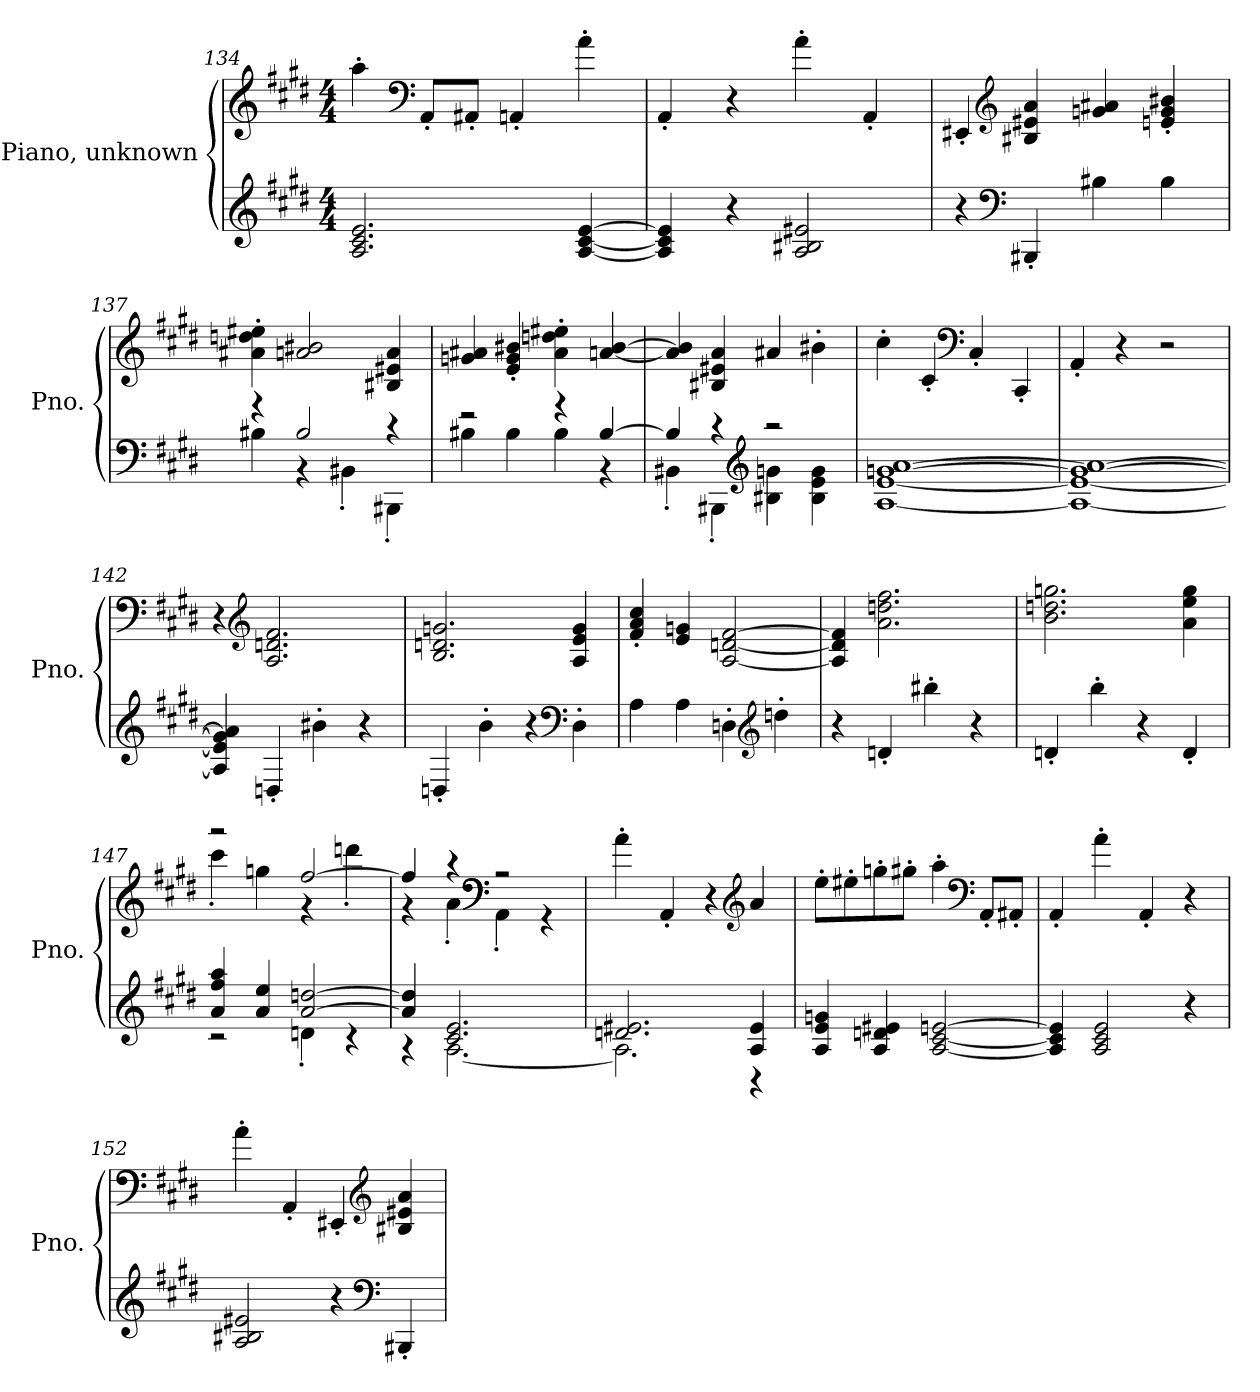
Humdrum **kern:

**kern	**kern
*part1	*part1
*staff2	*staff1
*I"Piano, unknown	*
*I'Pno.	*
!!LO:LB:g=z
*clefG2	*clefG2
*k[f#c#g#d#]	*k[f#c#g#d#]
*M4/4	*M4/4
=134	=134
2.A/ 2.c#/ 2.e/	4aa'\
*	*clefF4
.	8AA'/L
.	8AA#X'/J
.	4AAn'/
[4A/ [4c#/ [4e/	4a'\
=135	=135
4A/] 4c#/] 4e/]	4AA'/
4r	4r
2A/ 2B#X/ 2e#X/	4a'\
.	4AA'/
=136	=136
4r	4EE#X'/
*clefF4	*clefG2
4BBB#X'/	4B#X/ 4e#X/ 4a/
4B#X\	4gn/ 4a#X/
4B#\	4en/' 4g/' 4b#X/'
=137	=137
*^	*
4r	4B#X\	4a#X\' 4ddn\' 4ee#X\'
2B#/	4r	2an/ 2b#X/
.	4BB#X'\	.
4r	4BBB#X'\	4B#X/ 4e#X/ 4a/
!!LO:LB:g=z
=138	=138	=138
2r	4B#X\	4gn/ 4a#X/
.	4B#\	4e/' 4g/' 4b#X/'
4r	4B#\	4a#\' 4ddn\' 4ee#X\'
[4B#/	4r	[4an/ [4b#/
=139	=139	=139
4B#/]	4BB#X'\	4a/] 4b#/]
4r	4BBB#X'\	4B#X/ 4e#X/ 4a/
*clefG2	*	*
2r	4B#X\ 4gn\	4a#X/
.	4B#\ 4e\ 4g\	4b#X'\
*v	*v	*
=140	=140
[1A [1e [1gn [1a	4cc#'\
.	4c#'/
*	*clefF4
.	4C#'/
.	4CC#'/
=141	=141
1A_ 1e_ 1g_ 1a_	4AA'/
.	4r
.	2r
=142	=142
4A/] 4e/] 4g/] 4a/]	4r
*	*clefG2
4Dn'/	2.A/ 2.dn/ 2.f#/
4b#X'\	.
4r	.
!!LO:LB:g=z
=143	=143
4Dn'/	2.B/ 2.dn/ 2.gn/
4b'\	.
4r	.
*clefF4	*
4D'\	4A/ 4e/ 4g/
=144	=144
4A\	4f#/' 4a/' 4cc#/'
4A\	4e/ 4gn/
4Dn'\	[2A/ [2dn/ [2f#/
*clefG2	*
4ddn'\	.
=145	=145
4r	4A/] 4d/] 4f#/]
4dn'/	2.a\ 2.ddn\ 2.ff#\
4bb#X'\	.
4r	.
=146	=146
4dn'/	2.b\ 2.ddn\ 2.ggn\
4bb'\	.
4r	.
4d'/	4a\ 4ee\ 4gg\
=147	=147
*^	*^
4a/ 4ff#/ 4aa/	2r	2r	4ccc#'\
4a/ 4ee/	.	.	4ggn\
[2a/ [2ddn/	4dn'\	[2ff#/	4r
.	4r	.	4dddn'\
=148	=148	=148	=148
4a/] 4dd/]	4r	4ff#/]	4r
2.c#/ 2.e/	[2.A\	4r	4a'\
*	*	*clefF4	*
.	.	2r	4AA'\
.	.	.	4r
*	*	*v	*v
!!LO:PB:g=z
=149	=149	=149
2.dn/ 2.e#X/	2.A\]	4a'\
.	.	4AA'/
.	.	4r
*	*	*clefG2
4A/ 4e#/	4r	4a/
*v	*v	*
=150	=150
4A/ 4e/ 4gn/	8ee'\L
.	8ee#X'\
4A/ 4dn/ 4e#X/	8ggn'\
.	8gg#X'\J
[2A/ [2c#/ [2en/	4aa'\
*	*clefF4
.	8AA'/L
.	8AA#X'/J
=151	=151
4A/] 4c#/] 4e/]	4AA'/
2A/ 2c#/ 2e/	4a'\
.	4AA'/
4r	4r
=152	=152
2A/ 2B#X/ 2e#X/	4a'\
.	4AA'/
4r	4EE#X'/
*clefF4	*clefG2
4BBB#X'/	4B#X/ 4e#X/ 4a/
=	=
*-	*-
